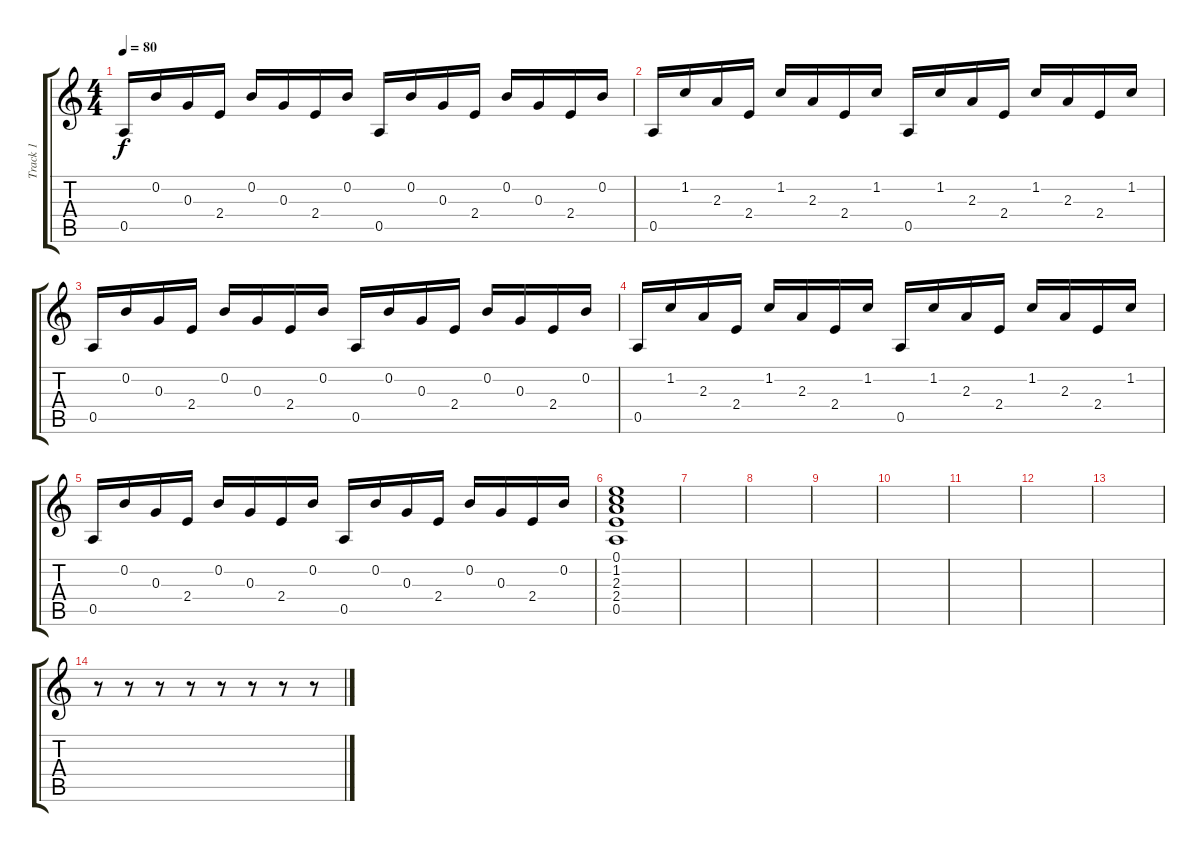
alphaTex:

\track ("Track 1" "Track 1") {instrument acousticguitarnylon}
\staff {score tabs}
\tuning (E4 B3 G3 D3 A2 E2) {hide}
\ts (4 4)
\tempo 80
\clef g2
\ks c
0.5.16{dy f} 0.2.16 0.3.16 2.4.16 0.2.16 0.3.16 2.4.16 0.2.16 0.5.16 0.2.16 0.3.16 2.4.16 0.2.16 0.3.16 2.4.16 0.2.16 |
0.5.16 1.2.16 2.3.16 2.4.16 1.2.16 2.3.16 2.4.16 1.2.16 0.5.16 1.2.16 2.3.16 2.4.16 1.2.16 2.3.16 2.4.16 1.2.16 |
0.5.16 0.2.16 0.3.16 2.4.16 0.2.16 0.3.16 2.4.16 0.2.16 0.5.16 0.2.16 0.3.16 2.4.16 0.2.16 0.3.16 2.4.16 0.2.16 |
0.5.16 1.2.16 2.3.16 2.4.16 1.2.16 2.3.16 2.4.16 1.2.16 0.5.16 1.2.16 2.3.16 2.4.16 1.2.16 2.3.16 2.4.16 1.2.16 |
0.5.16 0.2.16 0.3.16 2.4.16 0.2.16 0.3.16 2.4.16 0.2.16 0.5.16 0.2.16 0.3.16 2.4.16 0.2.16 0.3.16 2.4.16 0.2.16 |
(0.1 1.2 2.3 2.4 0.5).1 |
|
|
|
|
|
|
|
r.8 r.8 r.8 r.8 r.8 r.8 r.8 r.8
